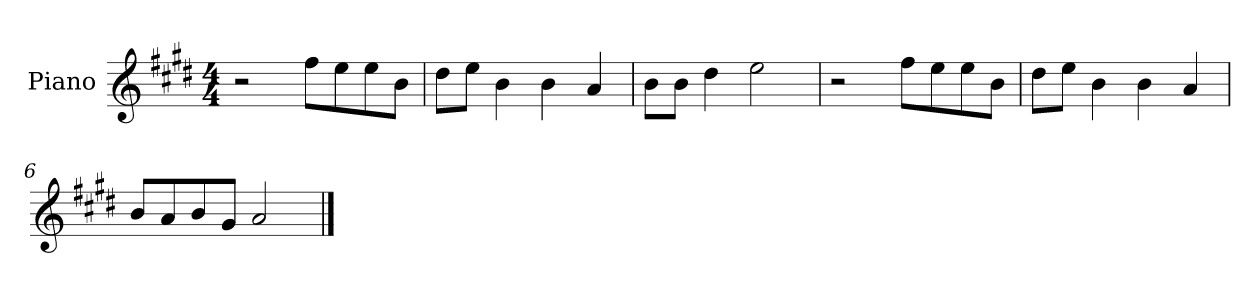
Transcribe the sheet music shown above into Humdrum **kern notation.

**kern
*part1
*staff1
*I"Piano
*I'P-no
*clefG2
*k[f#c#g#d#]
*M4/4
*MM90
=1
2r
8ff#\L
8ee\
8ee\
8b\J
=2
8dd#\L
8ee\J
4b\
4b\
4a/
=3
8b\L
8b\J
4dd#\
2ee\
=4
2r
8ff#\L
8ee\
8ee\
8b\J
=5
8dd#\L
8ee\J
4b\
4b\
4a/
=6
8b/L
8a/
8b/
8g#/J
2a/
==
*-
